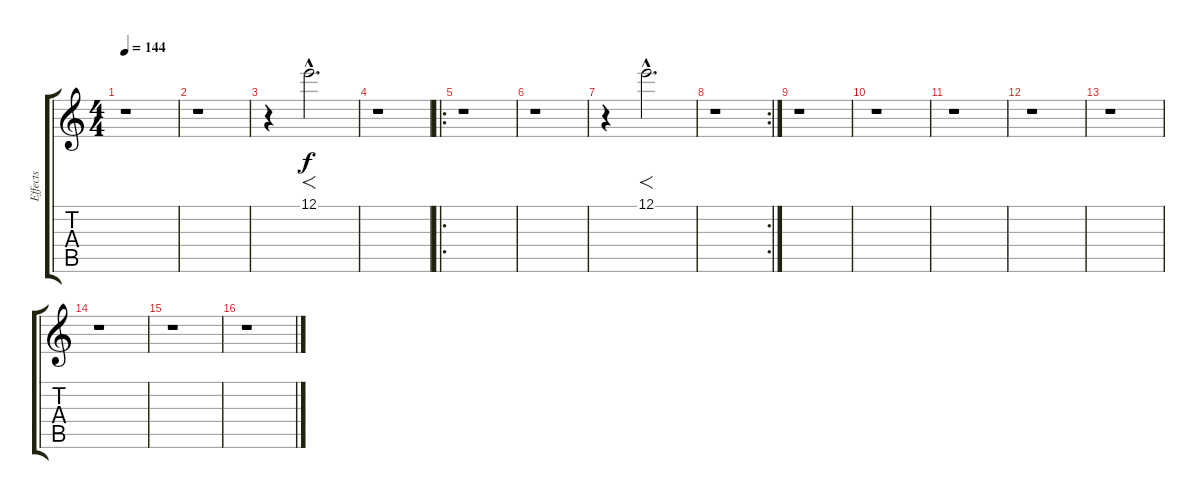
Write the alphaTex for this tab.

\track ("Effects" "Effects") {instrument guitarharmonics}
\staff {score tabs}
\tuning (E4 B3 G3 D3 A2 E2) {hide}
\ts (4 4)
\tempo 144
\clef g2
\ks c
r.1{dy f instrument guitarharmonics} |
r.1 |
r.4 12.1{hac}.2{f d instrument guitarharmonics} |
r.1 |
\ro
r.1 |
r.1 |
r.4 12.1{hac}.2{f d instrument guitarharmonics} |
\rc 2
r.1 |
r.1 |
r.1 |
r.1 |
r.1 |
r.1 |
r.1 |
r.1 |
r.1
